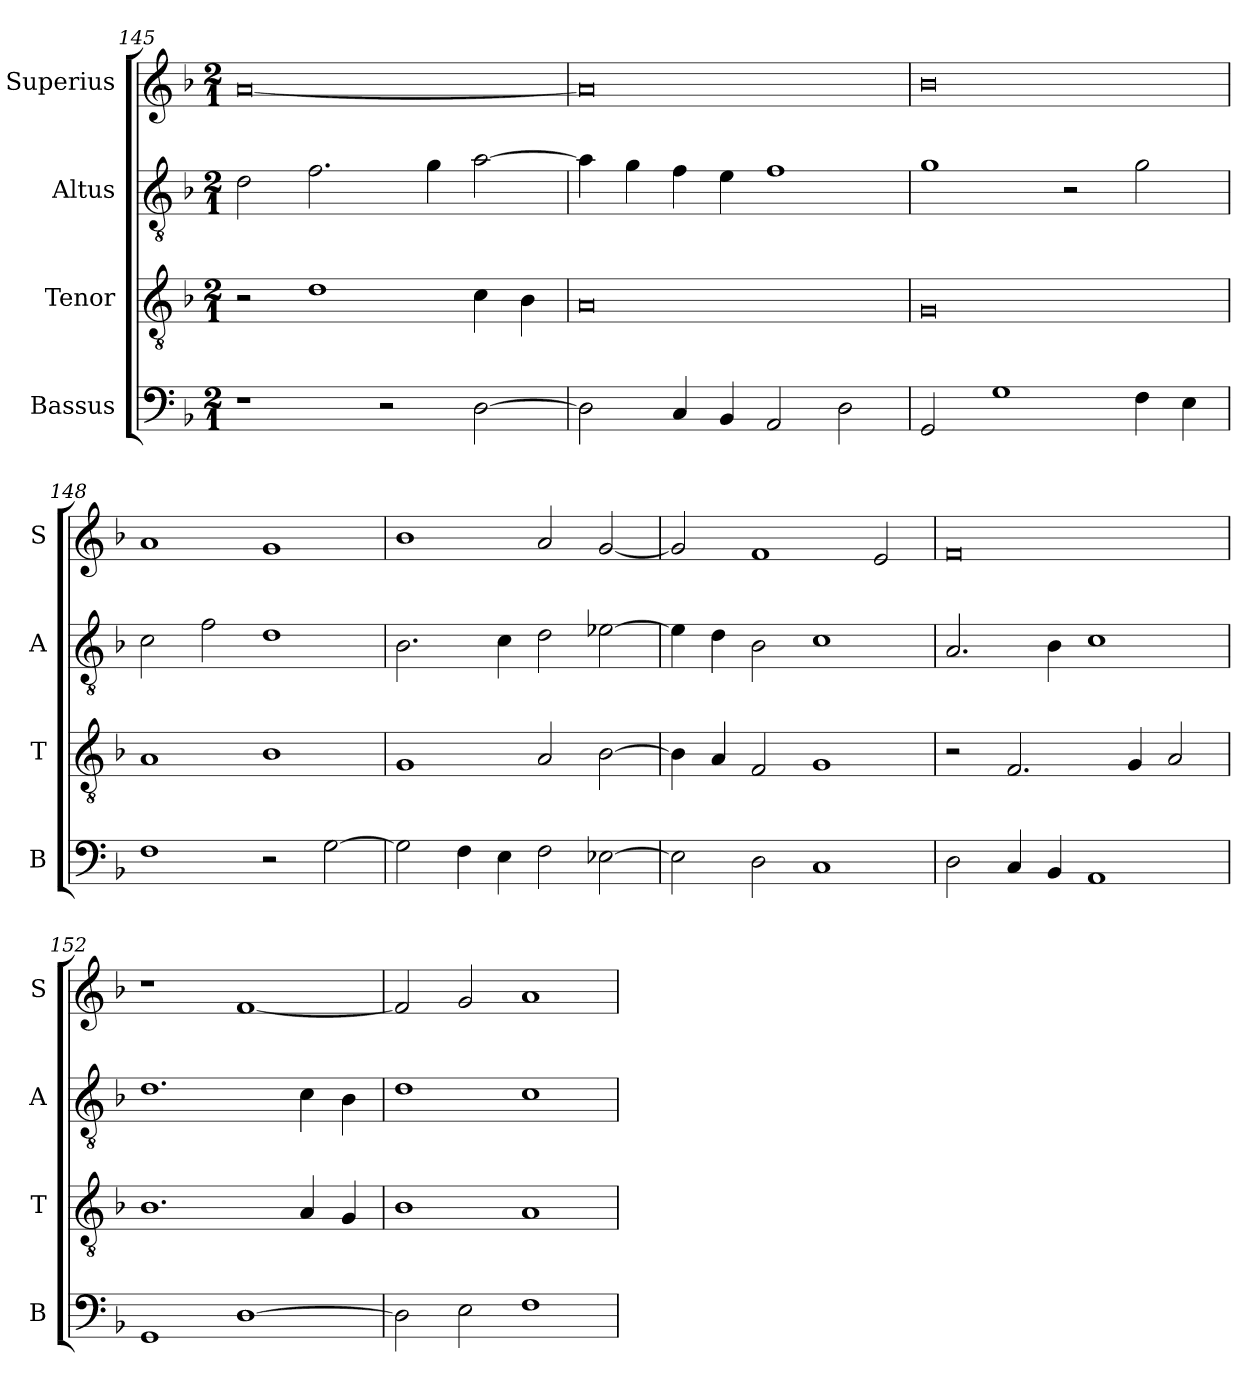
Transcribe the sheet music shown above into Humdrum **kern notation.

**kern	**kern	**kern	**kern
*part4	*part3	*part2	*part1
*staff4	*staff3	*staff2	*staff1
*I"Bassus	*I"Tenor	*I"Altus	*I"Superius
*I'B	*I'T	*I'A	*I'S
*clefF4	*clefGv2	*clefGv2	*clefG2
*k[b-]	*k[b-]	*k[b-]	*k[b-]
*M2/1	*M2/1	*M2/1	*M2/1
=145	=145	=145	=145
1r	2r	2d\	[0a
.	1d	2.f\	.
2r	.	.	.
.	.	4g\	.
[2D\	4c\	[2a\	.
.	4B-\	.	.
=146	=146	=146	=146
2D\]	0A	4a\]	0a]
.	.	4g\	.
4C/	.	4f\	.
4BB-/	.	4e\	.
2AA/	.	1f	.
2D\	.	.	.
=147	=147	=147	=147
2GG/	0G	1g	0b-
1G	.	.	.
.	.	2r	.
4F\	.	2g\	.
4E\	.	.	.
=148	=148	=148	=148
1F	1A	2c\	1a
.	.	2f\	.
2r	1B-	1d	1g
[2G\	.	.	.
=149	=149	=149	=149
2G\]	1G	2.B-\	1b-
4F\	.	.	.
4E\	.	4c\	.
2F\	2A/	2d\	2a/
[2E-X\	[2B-\	[2e-X\	[2g/
=150	=150	=150	=150
2E-\]	4B-\]	4e-\]	2g/]
.	4A/	4d\	.
2D\	2F/	2B-\	1f
1C	1G	1c	.
.	.	.	2e/
=151	=151	=151	=151
2D\	2r	2.A/	0f
4C/	2.F/	.	.
4BB-/	.	4B-\	.
1AA	.	1c	.
.	4G/	.	.
.	2A/	.	.
=152	=152	=152	=152
1GG	1.B-	1.d	1r
[1D	.	.	[1f
.	4A/	4c\	.
.	4G/	4B-\	.
=153	=153	=153	=153
2D\]	1B-	1d	2f/]
2E\	.	.	2g/
1F	1A	1c	1a
=	=	=	=
*-	*-	*-	*-
